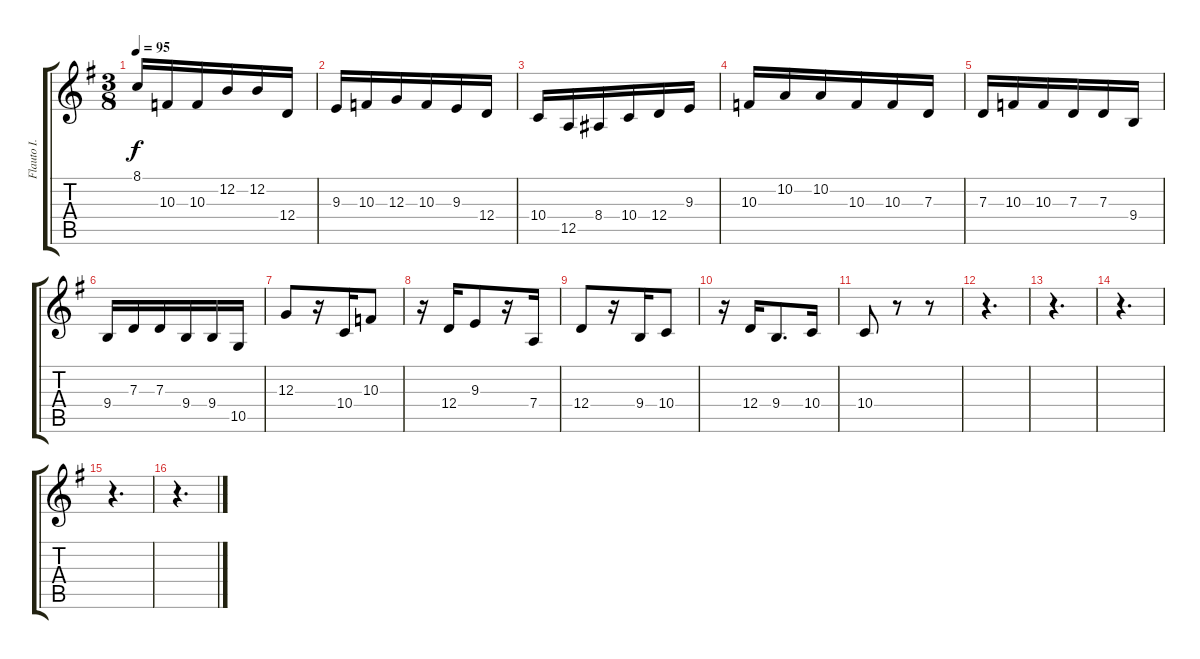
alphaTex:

\track ("Flauto I. (Flùte à bee)" "Flauto I. ") {instrument recorder}
\staff {score tabs}
\tuning (E4 B3 G3 D3 A2 E2) {hide}
\ts (3 8)
\tempo 95
\clef g2
\ks g
8.1.16{dy f} 10.3.16{beam merge} 10.3.16 12.2.16{beam merge} 12.2.16 12.4.16 |
9.3.16 10.3.16{beam merge} 12.3.16 10.3.16{beam merge} 9.3.16 12.4.16 |
10.4.16 12.5.16{beam merge} 8.4.16 10.4.16{beam merge} 12.4.16 9.3.16 |
10.3.16 10.2.16{beam merge} 10.2.16 10.3.16{beam merge} 10.3.16 7.3.16 |
7.3.16 10.3.16{beam merge} 10.3.16 7.3.16{beam merge} 7.3.16 9.4.16 |
9.4.16 7.3.16{beam merge} 7.3.16 9.4.16{beam merge} 9.4.16 10.5.16 |
12.3.8 r.16 10.4.16{beam merge} 10.3.8 |
r.16 12.4.16{beam merge} 9.3.8 r.16 7.4.16 |
12.4.8 r.16 9.4.16{beam merge} 10.4.8 |
r.16 12.4.16{beam merge} 9.4.8{d beam merge} 10.4.16 |
10.4.8 r.8 r.8 |
r.4{d} |
r.4{d} |
r.4{d} |
r.4{d} |
r.4{d}
